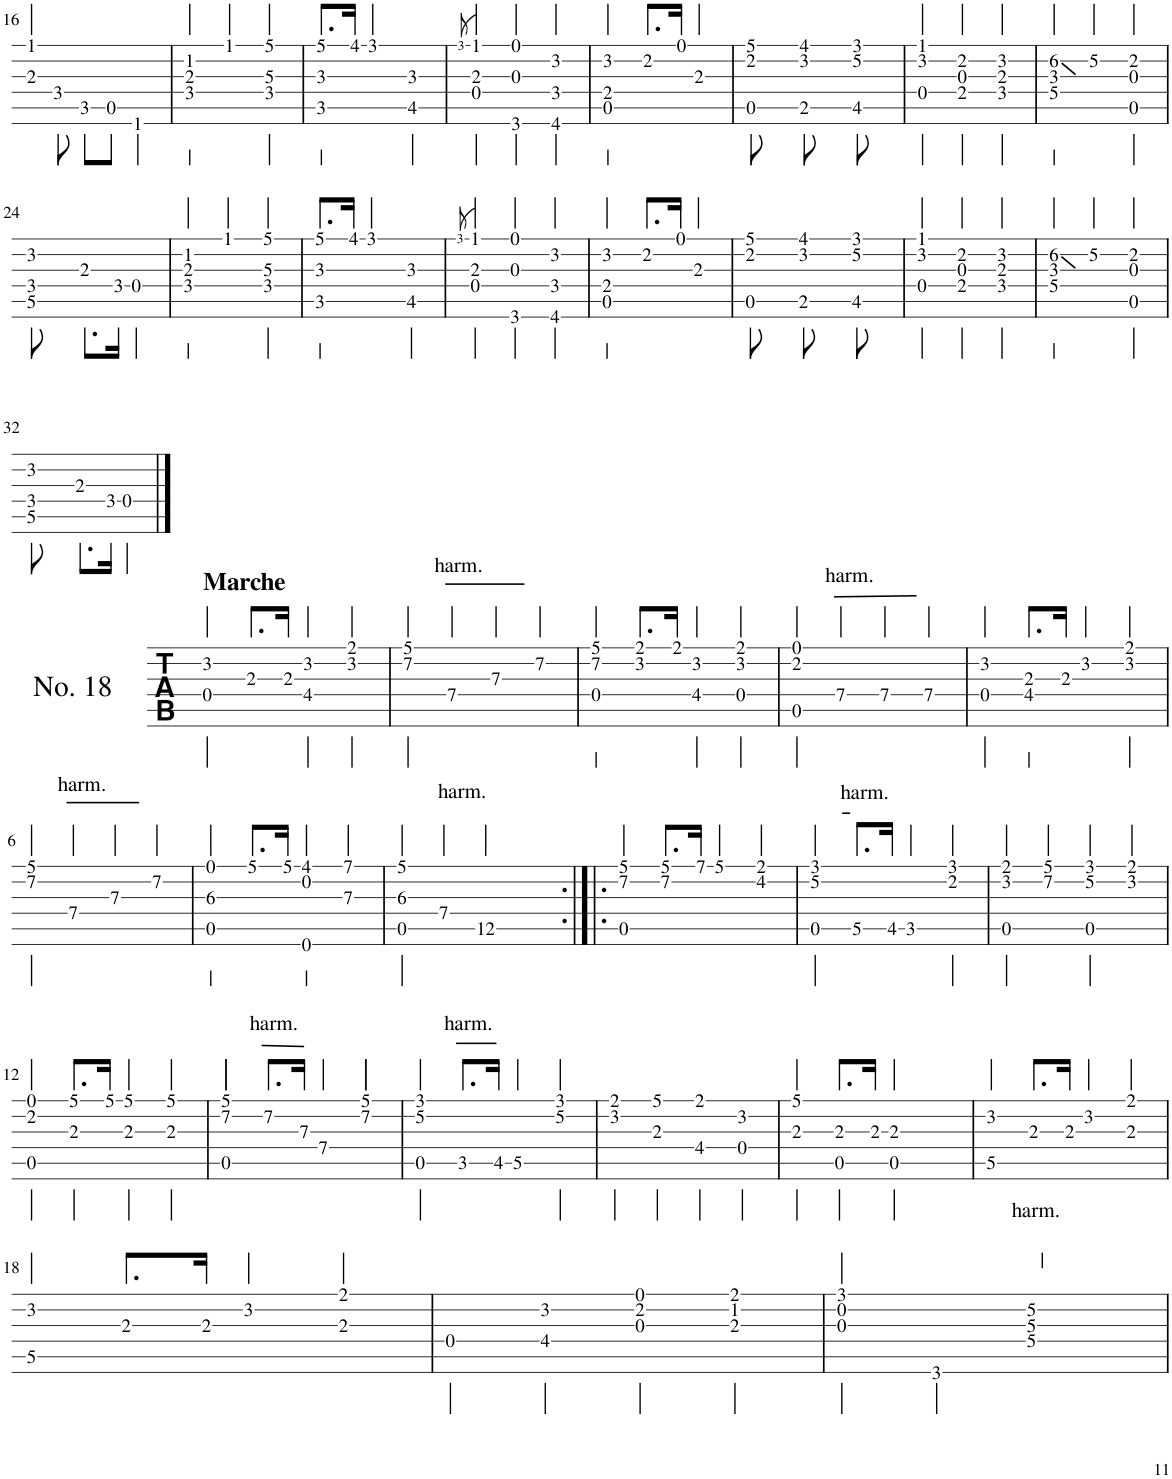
**kern
*part1
*staff1
*I"Guitar
*I'Guit.
!!LO:PB:g=z
*
*k[b-]
*M3/4
=16
*^
4A/ 4f/	8r
.	8F\
2r	8C\L
.	8AA\J
.	4FF\
=17	=17
4c/	2F\ 2A\
4f/	.
4a/	4F\ 4c\
=18	=18
8.a/L	2C\ 2B-\
16g#X/Jk	.
4gn/	.
4r	4C#X\ 4B-\
=19	=19
(8qg/	.
4f/)	4D\ 4A\
4e/	4GG\ 4G\
4d/	4GG#X\ 4F\
=20	=20
4d/	2AA\ 2E\
8.c#X/L	.
16e/Jk	.
4A/	4r
*v	*v
=21
8AA\ 8c#X\ 8a\
8r
8BBn\ 8d\ 8g#X\
8r
8C#X\ 8e\ 8gn\
8r
=22
*^
4d/ 4f/	4D\
4c#X/	4E\ 4G\
4d/	4F\ 4A\
=23	=23
4f/	2G\ 2B-\
4e/	.
4c#X/	4AA\ 4G\
*v	*v
!!LO:LB:g=z
=24
8D\ 8F\ 8d\
8r
8.A\L
16F\Jk
4D\
=25
*^
4c/	2F\ 2A\
4f/	.
4a/	4F\ 4c\
=26	=26
8.a/L	2C\ 2B-\
16g#X/Jk	.
4gn/	.
4r	4C#X\ 4B-\
=27	=27
(8qg/	.
4f/)	4D\ 4A\
4e/	4GG\ 4G\
4d/	4GG#X\ 4F\
=28	=28
4d/	2AA\ 2E\
8.c#X/L	.
16e/Jk	.
4A/	4r
*v	*v
=29
8AA\ 8c#X\ 8a\
8r
8BBn\ 8d\ 8g#X\
8r
8C#X\ 8e\ 8gn\
8r
=30
*^
4d/ 4f/	4D\
4c#X/	4E\ 4G\
4d/	4F\ 4A\
=31	=31
4f/	2G\ 2B-\
4e/	.
4c#X/	4AA\ 4G\
*v	*v
!!LO:LB:g=z
=32
8D\ 8F\ 8d\
8r
8.A\L
16F\Jk
4D\
!!LO:LB:g=z
==1
*stria6
*k[f#c#]
*M4/4
*met(c)
*^
!LO:TX:a:t=No. 18	!
!LO:TX:a:B:t=Marche	!
4d/	4D\
8.A/L	4r
16A/Jk	.
4d/	4F#\
4f#/	4d\
=2	=2
4a/	4f#\
!LO:TX:a:t=harm.	!
!LO:N:head=diamond	!
4a/	4A
!LO:N:head=diamond	!
4dd/	4d
!LO:N:head=diamond	!
4ff#/	4f#
=3	=3
4f#/ 4a/	2D\
8.d/ 8.f#/L	.
16f#/Jk	.
4d/	4F#\
4d/ 4f#/	4D\
=4	=4
4c#/ 4e/	4AA\
!LO:TX:a:t=harm.	!
!LO:N:head=diamond	!
4a/	4A
!LO:N:head=diamond	!
4a/	4A
!LO:N:head=diamond	!
4a/	4A
=5	=5
4d/	4D\
8.A/L	2F#\
16A/Jk	.
4d/	.
4f#/	4d\
!!LO:LB:g=z	!!
=6	=6
4a/	4f#\
!LO:TX:a:t=harm.	!
!LO:N:head=diamond	!
4a/	4A
!LO:N:head=diamond	!
4dd/	4d
!LO:N:head=diamond	!
4ff#/	4f#
=7	=7
4e/	2AA\ 2c#\
8.a/L	.
16a/Jk	.
4B/ 4g#X/	2EE\
4d/ 4b/	.
=8	=8
4c#/ 4a/	4AA\
!LO:TX:a:t=harm.	!
!LO:N:head=diamond	!
4a/	4A
!LO:N:head=diamond	!
4A/	4A
4r	4ryy
=9:|!|:	=9:|!|:
4f#/ 4a/	1AA
8.f#/ 8.a/L	.
16b/Jk	.
4a/	.
4d#X/ 4f#/	.
=10	=10
4e/ 4g/	4AA\
!LO:TX:a:t=harm.	!
!LO:N:head=diamond	!
8.a/L	8.DL
!LO:N:head=diamond	!
16cc#/Jk	16C#Jk
!LO:N:head=diamond	!
4ee/	4Cn
4g/	4c#\
=11	=11
4d/ 4f#/	4AA\
4f#/ 4a/	4r
4e/ 4g/	4AA\
4d/ 4f#/	4r
!!LO:LB:g=z	!!
=12	=12
4c#/ 4e/	4AA\
8.a/L	4A\
16a/Jk	.
4a/	4A\
4a/	4A\
=13	=13
*	*^
4a/	1AA	4f#/
!LO:TX:a:t=harm.	!	!
!LO:N:head=diamond	!	!
8.ff#/L	.	8.f#L
!LO:N:head=diamond	!	!
16dd/Jk	.	16dJk
!LO:N:head=diamond	!	!
4a/	.	4A
4a/	.	4f#/
*	*v	*v
=14	=14
4e/ 4g/	4AA\
!LO:TX:a:t=harm.	!
!LO:N:head=diamond	!
8.ee/L	8.CnL
!LO:N:head=diamond	!
16cc#/Jk	16C#XJk
!LO:N:head=diamond	!
4a/	4D
4g/	4e\
*v	*v
=15
4d\ 4f#\
4A\ 4a\
4F#\ 4f#\
4D\ 4d\
=16
*^
4a/	4A\
8.A/L	4AA\
16A/Jk	.
4A/	4AA\
4r	4r
=17	=17
4d/	1D
8.A/L	.
16A/Jk	.
4d/	.
4A/ 4f#/	.
!!LO:LB:g=z	!!
=18	=18
4d/	1D
8.A/L	.
16A/Jk	.
4d/	.
4A/ 4f#/	.
*v	*v
=19
4D\
4F#\ 4d\
4G\ 4c#\ 4e\
4A\ 4cn\ 4f#\
=20
*^
4g/	4G\ 4B\
4r	4GG\
!LO:TX:a:t=harm.	!
!LO:N:n=1:head=diamond	!
!LO:N:n=2:head=diamond	!
!LO:N:n=3:head=diamond	!
2dd/ 2gg/ 2bb/	2G 2cn 2e
*v	*v
=
*-
